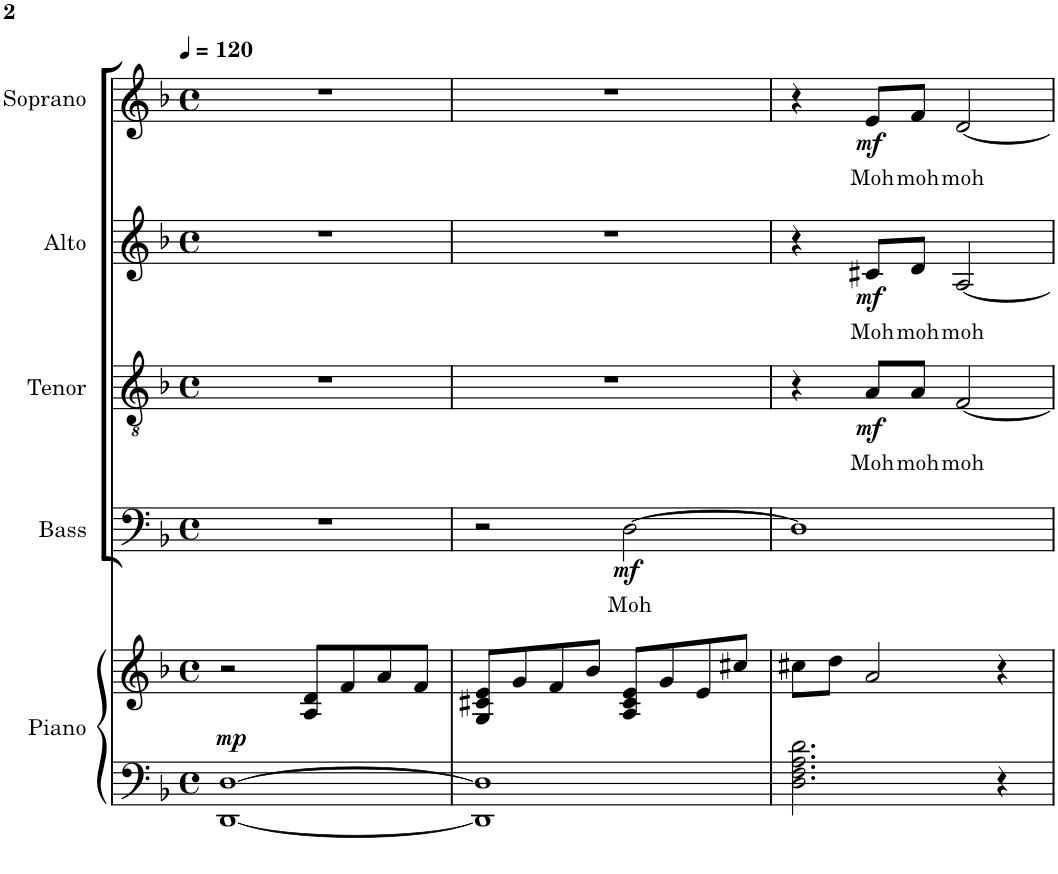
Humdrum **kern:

**kern	**kern	**dynam	**kern	**text	**dynam	**kern	**text	**dynam	**kern	**text	**dynam	**kern	**text	**dynam
*part5	*part5	*part5	*part4	*part4	*part4	*part3	*part3	*part3	*part2	*part2	*part2	*part1	*part1	*part1
*staff6	*staff5	*staff5/6	*staff4	*staff4	*staff4	*staff3	*staff3	*staff3	*staff2	*staff2	*staff2	*staff1	*staff1	*staff1
*I"Piano	*	*	*I"Bass	*	*	*I"Tenor	*	*	*I"Alto	*	*	*I"Soprano	*	*
*I'Pno.	*	*	*I'Bas.	*	*	*I'Ten.	*	*	*I'Alt.	*	*	*I'Sop.	*	*
*clefF4	*clefG2	*	*clefF4	*	*	*clefGv2	*	*	*clefG2	*	*	*clefG2	*	*
*k[b-]	*k[b-]	*	*k[b-]	*	*	*k[b-]	*	*	*k[b-]	*	*	*k[b-]	*	*
*F:	*F:	*	*F:	*	*	*F:	*	*	*F:	*	*	*F:	*	*
*M4/4	*M4/4	*	*M4/4	*	*	*M4/4	*	*	*M4/4	*	*	*M4/4	*	*
*met(c)	*met(c)	*	*met(c)	*	*	*met(c)	*	*	*met(c)	*	*	*met(c)	*	*
*MM120	*MM120	*	*MM120	*	*	*MM120	*	*	*MM120	*	*	*MM120	*	*
=1	=1	=1	=1	=1	=1	=1	=1	=1	=1	=1	=1	=1	=1	=1
!	!	!LO:DY:a=2	!	!	!	!	!	!	!	!	!	!	!	!
[1DD [1D	2r	mp	1r	.	.	1r	.	.	1r	.	.	1r	.	.
.	8A/ 8d/L	.	.	.	.	.	.	.	.	.	.	.	.	.
.	8f/	.	.	.	.	.	.	.	.	.	.	.	.	.
.	8a/	.	.	.	.	.	.	.	.	.	.	.	.	.
.	8f/J	.	.	.	.	.	.	.	.	.	.	.	.	.
=2	=2	=2	=2	=2	=2	=2	=2	=2	=2	=2	=2	=2	=2	=2
1DD] 1D]	8G/ 8c#X/ 8e/L	.	2r	.	.	1r	.	.	1r	.	.	1r	.	.
.	8g/	.	.	.	.	.	.	.	.	.	.	.	.	.
.	8f/	.	.	.	.	.	.	.	.	.	.	.	.	.
.	8b-/J	.	.	.	.	.	.	.	.	.	.	.	.	.
!	!	!	!	!LO:LY:b	!LO:DY:b	!	!	!	!	!	!	!	!	!
.	8A/ 8c#/ 8e/L	.	[2D\	Moh	mf	.	.	.	.	.	.	.	.	.
.	8g/	.	.	.	.	.	.	.	.	.	.	.	.	.
.	8e/	.	.	.	.	.	.	.	.	.	.	.	.	.
.	8cc#X/J	.	.	.	.	.	.	.	.	.	.	.	.	.
=3	=3	=3	=3	=3	=3	=3	=3	=3	=3	=3	=3	=3	=3	=3
2.D\ 2.F\ 2.A\ 2.d\	8cc#X\L	.	1D]	.	.	4r	.	.	4r	.	.	4r	.	.
.	8dd\J	.	.	.	.	.	.	.	.	.	.	.	.	.
!	!	!	!	!	!	!	!LO:LY:b	!LO:DY:b	!	!LO:LY:b	!LO:DY:b	!	!LO:LY:b	!LO:DY:b
.	2a/	.	.	.	.	8A/L	Moh	mf	8c#X/L	Moh	mf	8e/L	Moh	mf
!	!	!	!	!	!	!	!LO:LY:b	!	!	!LO:LY:b	!	!	!LO:LY:b	!
.	.	.	.	.	.	8A/J	moh	.	8d/J	moh	.	8f/J	moh	.
!	!	!	!	!	!	!	!LO:LY:b	!	!	!LO:LY:b	!	!	!LO:LY:b	!
.	.	.	.	.	.	[2F/	moh	.	[2A/	moh	.	[2d/	moh	.
4r	4r	.	.	.	.	.	.	.	.	.	.	.	.	.
=	=	=	=	=	=	=	=	=	=	=	=	=	=	=
*-	*-	*-	*-	*-	*-	*-	*-	*-	*-	*-	*-	*-	*-	*-
